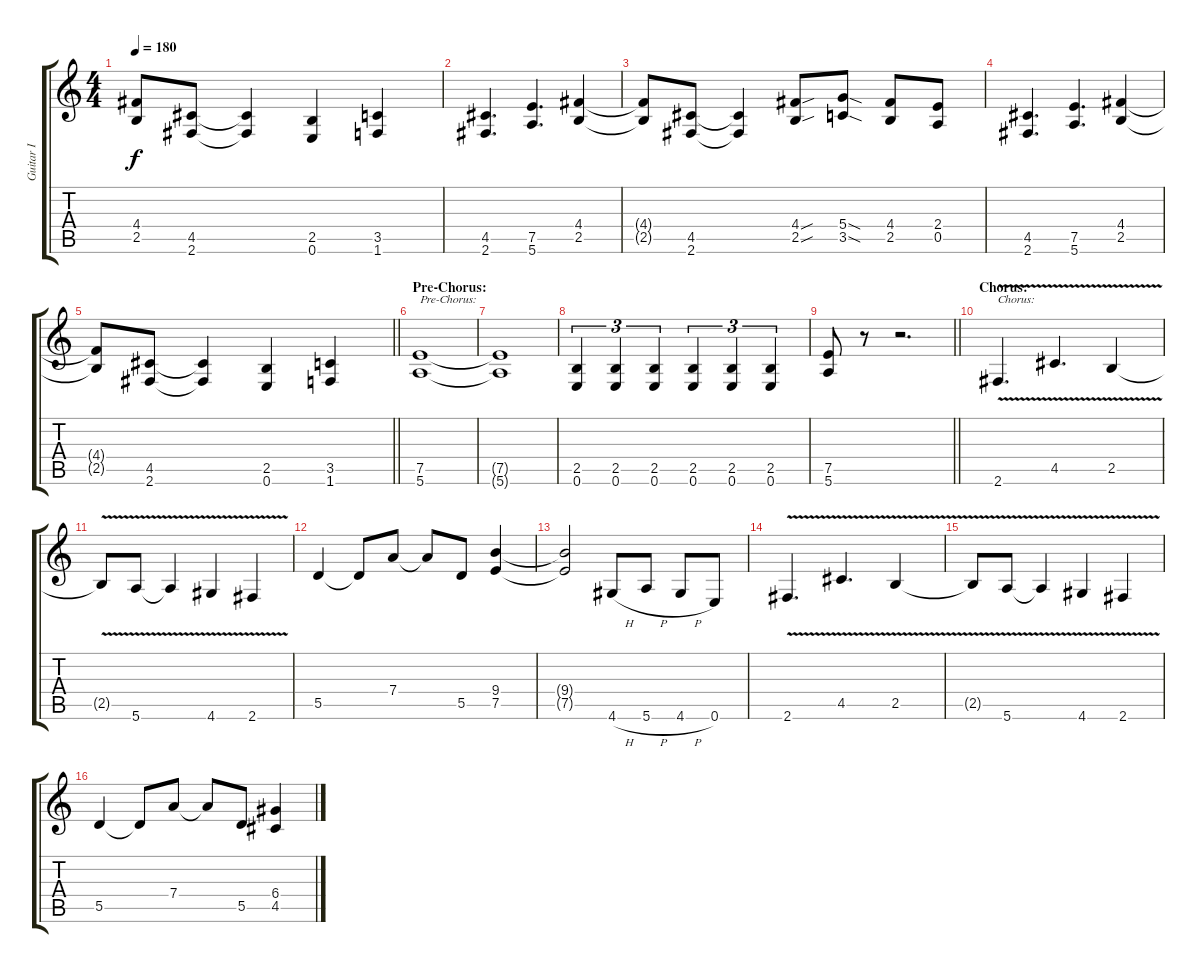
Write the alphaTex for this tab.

\track ("Guitar I" "Guitar I") {instrument distortionguitar}
\staff {score tabs}
\tuning (E4 B3 G3 D3 A2 E2) {hide}
\ts (4 4)
\tempo 180
\clef g2
\ks c
(4.4{t} 2.5{t}).8{dy f} (4.5 2.6).8 (4.5{t} 2.6{t}).4 (2.5 0.6).4 (3.5 1.6).4 |
(4.5 2.6).4{d} (7.5 5.6).4{d} (4.4 2.5).4 |
(4.4{t} 2.5{t}).8 (4.5 2.6).8 (4.5{t} 2.6{t}).4 (4.4{sou} 2.5{sou}).8 (5.4{sod} 3.5{sod}).8 (4.4 2.5).8 (2.4 0.5).8 |
(4.5 2.6).4{d} (7.5 5.6).4{d} (4.4 2.5).4 |
\barLineRight lightlight
(4.4{t} 2.5{t}).8 (4.5 2.6).8 (4.5{t} 2.6{t}).4 (2.5 0.6).4 (3.5 1.6).4 |
\section ("" "Pre-Chorus:")
(7.5 5.6).1{txt "Pre-Chorus:"} |
(7.5{t} 5.6{t}).1 |
(2.5 0.6).4{tu (3 2)} (2.5 0.6).4{tu (3 2)} (2.5 0.6).4{tu (3 2)} (2.5 0.6).4{tu (3 2)} (2.5 0.6).4{tu (3 2)} (2.5 0.6).4{tu (3 2)} |
\barLineRight lightlight
(7.5 5.6).8 r.8 r.2{d} |
\section ("" "Chorus:")
2.6{v}.4{d txt "Chorus:"} 4.5{v}.4{d} 2.5{v}.4 |
2.5{t}.8 5.6{v}.8 5.6{t}.4 4.6{v}.4 2.6{v}.4 |
5.5.4 5.5{t}.8 7.4.8 7.4{t}.8 5.5.8 (9.4 7.5).4 |
(9.4{t} 7.5{t}).2 4.6{h}.8 5.6{h}.8 4.6{h}.8 0.6.8 |
2.6{v}.4{d} 4.5{v}.4{d} 2.5{v}.4 |
2.5{t}.8 5.6{v}.8 5.6{t}.4 4.6{v}.4 2.6{v}.4 |
5.5.4 5.5{t}.8 7.4.8 7.4{t}.8 5.5.8 (6.4 4.5).4
